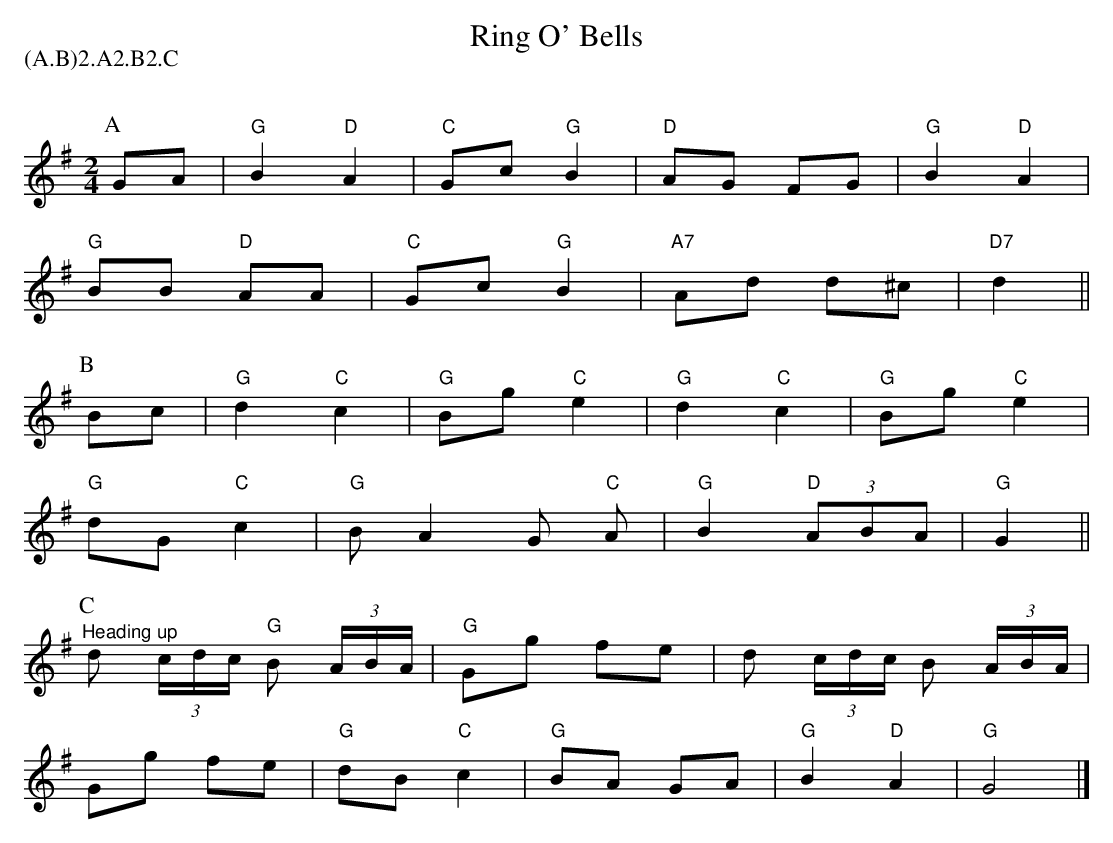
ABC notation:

X:1
T:Ring O' Bells
Q:100
M:2/4
L:1/8
P:(A.B)2.A2.B2.C
K:G
P:A
GA |\
"G" B2 "D" A2 | "C" Gc "G" B2 | "D" AG FG | "G" B2 "D" A2 |
"G" BB "D" AA | "C" Gc "G" B2 | "A7" Ad d^c | "D7" d2 ||
P:B
Bc |\
"G" d2 "C" c2 | "G" Bg "C" e2 | "G" d2 "C" c2 | "G" Bg "C" e2 |
"G" dG "C" c2 | "G" B A2 G "C" A | "G" B2 "D" (3ABA | "G" G2 ||
P:C
"^Heading up" d (3c/2d/2c/2 "G" B (3A/2B/2A/2 |\
"G" Gg fe | d (3c/2d/2c/2 B (3A/2B/2A/2 |
Gg fe | "G" dB "C" c2 | "G" BA GA | "G" B2 "D" A2 | "G" G4 |]
